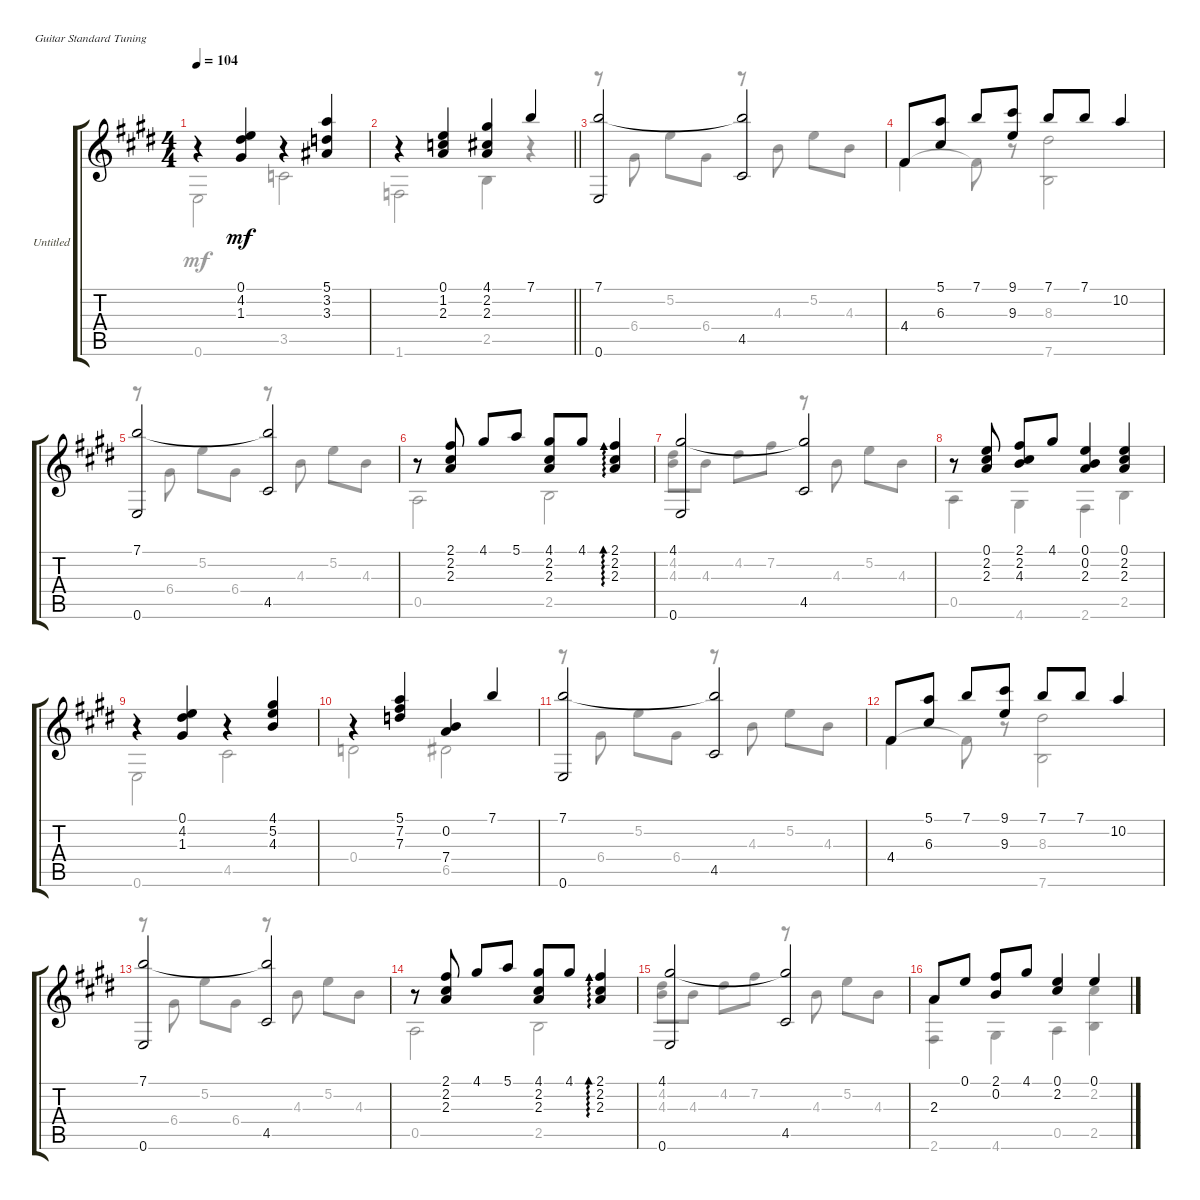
\bracketExtendMode groupsimilarinstruments
\firstSystemTrackNameOrientation horizontal
\otherSystemsTrackNameOrientation horizontal
\track ("Untitled" "Untitled") {instrument acousticguitarnylon}
\staff {score tabs}
\tuning (E4 B3 G3 D3 A2 E2)
\voice
\ts (4 4)
\tempo 104
\clef g2
\ks e
r.4{dy mf instrument acousticguitarnylon} (0.1 4.2 1.3).4 r.4 (5.1 3.2 3.3).4 |
\barLineRight lightlight
r.4 (0.1 1.2 2.3).4 (4.1 2.2 2.3).4 7.1.4 |
(7.1 0.6).2 (7.1{t} 4.5).2 |
4.4.8 (5.1 6.3).8 7.1.8 (9.1 9.3).8 7.1.8 7.1.8 10.2.4 |
(7.1 0.6).2 (7.1{t} 4.5).2 |
r.8 (2.1 2.2 2.3).8 4.1.8 5.1.8 (4.1 2.2 2.3).8 4.1.8 (2.1 2.2 2.3).4{ad 0} |
(4.1 0.6).2 (4.1{t} 4.5).2 |
r.8 (0.1 2.2 2.3).8 (2.1 2.2 4.3).8 4.1.8 (0.1 0.2 2.3).4 (0.1 2.2 2.3).4 |
r.4 (0.1 4.2 1.3).4 r.4 (4.1 5.2 4.3).4 |
r.4 (5.1 7.2 7.3).4 (0.2 7.4).4 7.1.4 |
(7.1 0.6).2 (7.1{t} 4.5).2 |
4.4.8 (5.1 6.3).8 7.1.8 (9.1 9.3).8 7.1.8 7.1.8 10.2.4 |
(7.1 0.6).2 (7.1{t} 4.5).2 |
r.8 (2.1 2.2 2.3).8 4.1.8 5.1.8 (4.1 2.2 2.3).8 4.1.8 (2.1 2.2 2.3).4{ad 0} |
(4.1 0.6).2 (4.1{t} 4.5).2 |
2.3.8 0.1.8 (2.1 0.2).8 4.1.8 (0.1 2.2).4 0.1.4
\voice
\clef g2
\ottava regular
\simile none
\ks e
0.6.2{dy mf} 3.5.2 |
\barLineRight lightlight
1.6.2 2.5.4 r.4 |
r.8 6.4.8 5.2.8 6.4.8 r.8 4.3.8 5.2.8 4.3.8 |
4.4.4 4.4{t}.8 r.8 (8.3 7.6).2 |
r.8 6.4.8 5.2.8 6.4.8 r.8 4.3.8 5.2.8 4.3.8 |
0.5.2 2.5.2 |
(4.2 4.3).8 4.3.8 4.2.8 7.2.8 r.8 4.3.8 5.2.8 4.3.8 |
0.5.4 4.6.4 2.6.4 2.5.4 |
0.6.2 4.5.2 |
0.4.2 6.5.2 |
r.8 6.4.8 5.2.8 6.4.8 r.8 4.3.8 5.2.8 4.3.8 |
4.4.4 4.4{t}.8 r.8 (8.3 7.6).2 |
r.8 6.4.8 5.2.8 6.4.8 r.8 4.3.8 5.2.8 4.3.8 |
0.5.2 2.5.2 |
(4.2 4.3).8 4.3.8 4.2.8 7.2.8 r.8 4.3.8 5.2.8 4.3.8 |
(2.3 2.6).4 4.6.4 0.5.4 (2.2 2.5).4
